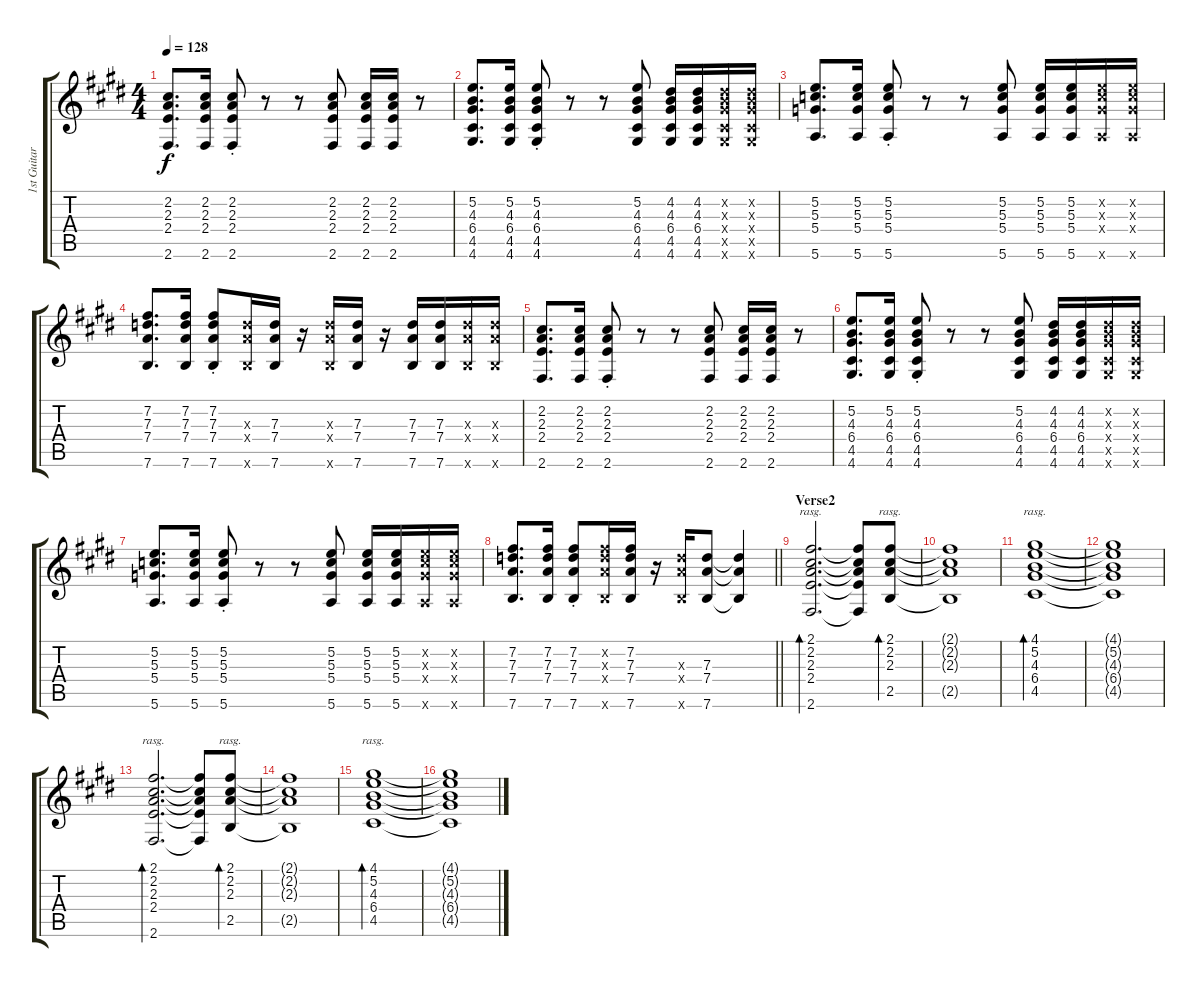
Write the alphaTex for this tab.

\track ("1st Guitar" "1st Guitar") {instrument acousticguitarnylon}
\staff {score tabs}
\tuning (E4 B3 G3 D3 A2 E2) {hide}
\ts (4 4)
\tempo 128
\clef g2
\ks c#minor
(2.2 2.3 2.4 2.6).8{d dy f} (2.2 2.3 2.4 2.6).16 (2.2{st} 2.3{st} 2.4{st} 2.6{st}).8 r.8 r.8 (2.2 2.3 2.4 2.6).8 (2.2 2.3 2.4 2.6).16 (2.2 2.3 2.4 2.6).16 r.8 |
(5.2 4.3 6.4 4.5 4.6).8{d} (5.2 4.3 6.4 4.5 4.6).16 (5.2{st} 4.3{st} 6.4{st} 4.5{st} 4.6{st}).8 r.8 r.8 (5.2 4.3 6.4 4.5 4.6).8 (4.2 4.3 6.4 4.5 4.6).16 (4.2 4.3 6.4 4.5 4.6).16 (4.2{x} 4.3{x} 6.4{x} 4.5{x} 4.6{x}).16 (4.2{x} 4.3{x} 6.4{x} 4.5{x} 4.6{x}).16 |
(5.2 5.3 5.4 5.6).8{d} (5.2 5.3 5.4 5.6).16 (5.2{st} 5.3{st} 5.4{st} 5.6{st}).8 r.8 r.8 (5.2 5.3 5.4 5.6).8 (5.2 5.3 5.4 5.6).16 (5.2 5.3 5.4 5.6).16 (5.2{x} 5.3{x} 5.4{x} 5.6{x}).16 (5.2{x} 5.3{x} 5.4{x} 5.6{x}).16 |
(7.2 7.3 7.4 7.6).8{d} (7.2 7.3 7.4 7.6).16 (7.2{st} 7.3{st} 7.4{st} 7.6{st}).8 (7.3{x} 7.4{x} 7.6{x}).16 (7.3 7.4 7.6).16 r.16 (7.3{x} 7.4{x} 7.6{x}).16 (7.3 7.4 7.6).16 r.16 (7.3 7.4 7.6).16 (7.3 7.4 7.6).16 (7.3{x} 7.4{x} 7.6{x}).16 (7.3{x} 7.4{x} 7.6{x}).16 |
(2.2 2.3 2.4 2.6).8{d} (2.2 2.3 2.4 2.6).16 (2.2{st} 2.3{st} 2.4{st} 2.6{st}).8 r.8 r.8 (2.2 2.3 2.4 2.6).8 (2.2 2.3 2.4 2.6).16 (2.2 2.3 2.4 2.6).16 r.8 |
(5.2 4.3 6.4 4.5 4.6).8{d} (5.2 4.3 6.4 4.5 4.6).16 (5.2{st} 4.3{st} 6.4{st} 4.5{st} 4.6{st}).8 r.8 r.8 (5.2 4.3 6.4 4.5 4.6).8 (4.2 4.3 6.4 4.5 4.6).16 (4.2 4.3 6.4 4.5 4.6).16 (4.2{x} 4.3{x} 6.4{x} 4.5{x} 4.6{x}).16 (4.2{x} 4.3{x} 6.4{x} 4.5{x} 4.6{x}).16 |
(5.2 5.3 5.4 5.6).8{d} (5.2 5.3 5.4 5.6).16 (5.2{st} 5.3{st} 5.4{st} 5.6{st}).8 r.8 r.8 (5.2 5.3 5.4 5.6).8 (5.2 5.3 5.4 5.6).16 (5.2 5.3 5.4 5.6).16 (5.2{x} 5.3{x} 5.4{x} 5.6{x}).16 (5.2{x} 5.3{x} 5.4{x} 5.6{x}).16 |
\barLineRight lightlight
(7.2 7.3 7.4 7.6).8{d} (7.2 7.3 7.4 7.6).16 (7.2{st} 7.3{st} 7.4{st} 7.6{st}).8 (7.2{x} 7.3{x} 7.4{x} 7.6{x}).16 (7.2 7.3 7.4 7.6).16 r.16 (7.3{x} 7.4{x} 7.6{x}).16 (7.3 7.4 7.6).8 (7.3{t} 7.4{t} 7.6{t}).4 |
\section ("" "Verse2")
(2.1 2.2 2.3 2.4 2.6).2{d bd 120 rasg ii} (2.1{t} 2.2{t} 2.3{t} 2.4{t} 2.6{t}).8 (2.1 2.2 2.3 2.5).8{bd 480 rasg ii} |
(2.1{t} 2.2{t} 2.3{t} 2.5{t}).1 |
(4.1 5.2 4.3 6.4 4.5).1{bd 480 rasg ii} |
(4.1{t} 5.2{t} 4.3{t} 6.4{t} 4.5{t}).1 |
(2.1 2.2 2.3 2.4 2.6).2{d bd 120 rasg ii} (2.1{t} 2.2{t} 2.3{t} 2.4{t} 2.6{t}).8 (2.1 2.2 2.3 2.5).8{bd 480 rasg ii} |
(2.1{t} 2.2{t} 2.3{t} 2.5{t}).1 |
(4.1 5.2 4.3 6.4 4.5).1{bd 480 rasg ii} |
(4.1{t} 5.2{t} 4.3{t} 6.4{t} 4.5{t}).1
